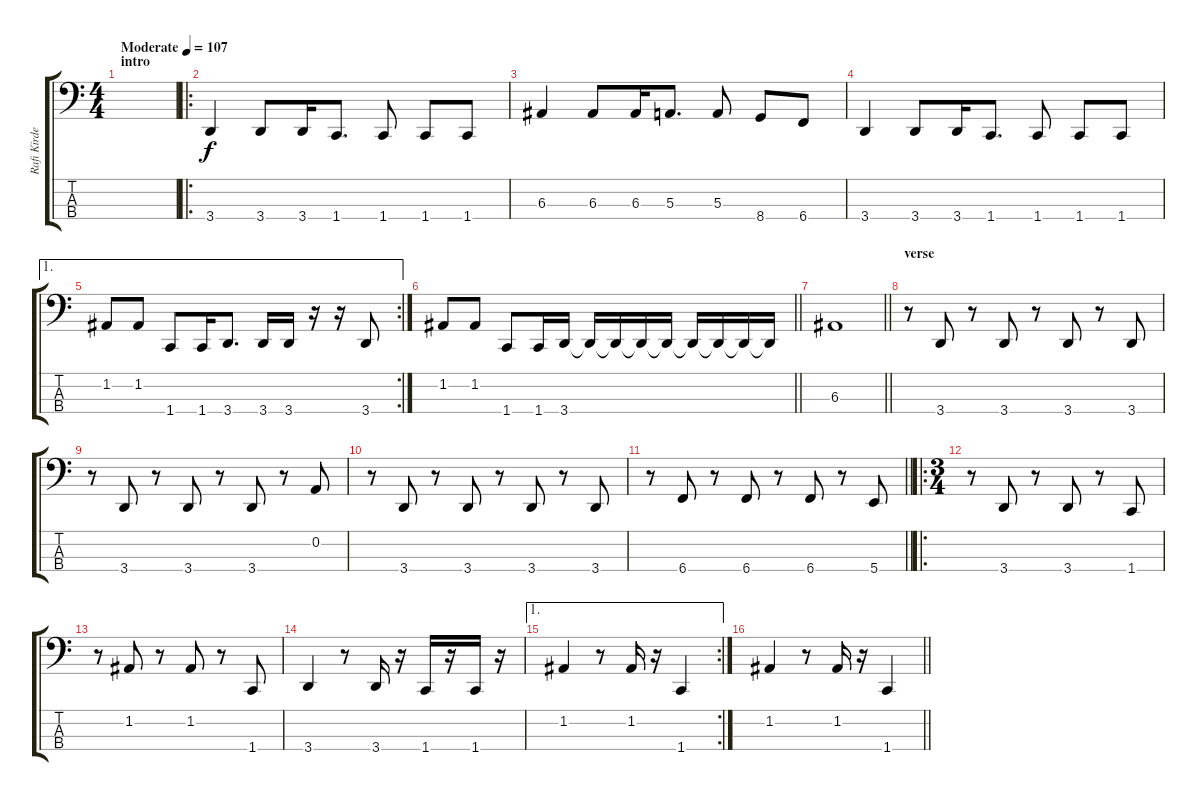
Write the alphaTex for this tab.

\track ("Rafi Kirder" "Rafi Kirde") {instrument electricbasspick}
\staff {score tabs}
\tuning (D2 A1 E1 B0) {hide}
\ts (4 4)
\section ("" "intro")
\tempo (107 "Moderate")
\clef f4
\ks c
|
\ro
3.4.4 3.4.8 3.4.16 1.4.8{d} 1.4.8 1.4.8 1.4.8 |
6.3.4 6.3.8 6.3.16 5.3.8{d} 5.3.8 8.4.8 6.4.8 |
3.4.4 3.4.8 3.4.16 1.4.8{d} 1.4.8 1.4.8 1.4.8 |
\ae 1
\rc 2
1.2.8 1.2.8 1.4.8 1.4.16 3.4.8{d} 3.4.16 3.4.16 r.16 r.16 3.4.8 |
\barLineRight lightlight
1.2.8 1.2.8 1.4.8 1.4.16 3.4.16 3.4{t}.16 3.4{t}.16 3.4{t}.16 3.4{t}.16 3.4{t}.16 3.4{t}.16 3.4{t}.16 3.4{t}.16 |
\section ("" "")
\barLineRight lightlight
6.3.1 |
\section ("" "verse")
r.8 3.4.8 r.8 3.4.8 r.8 3.4.8 r.8 3.4.8 |
r.8 3.4.8 r.8 3.4.8 r.8 3.4.8 r.8 0.2.8 |
r.8 3.4.8 r.8 3.4.8 r.8 3.4.8 r.8 3.4.8 |
\barLineRight lightlight
r.8 6.4.8 r.8 6.4.8 r.8 6.4.8 r.8 5.4.8 |
\ro
\ts (3 4)
\section ("" "")
r.8 3.4.8 r.8 3.4.8 r.8 1.4.8 |
r.8 1.2.8 r.8 1.2.8 r.8 1.4.8 |
3.4.4 r.8 3.4.16 r.16 1.4.16 r.16 1.4.16 r.16 |
\ae 1
\rc 2
1.2.4 r.8 1.2.16 r.16 1.4.4 |
\barLineRight lightlight
1.2.4 r.8 1.2.16 r.16 1.4.4
